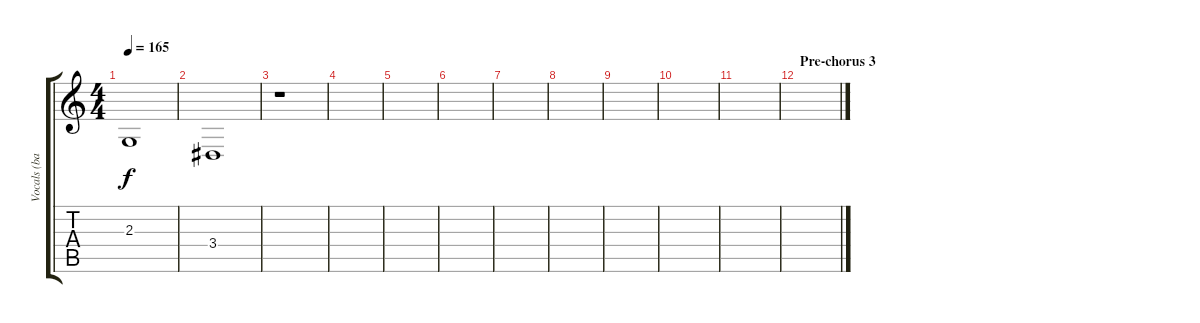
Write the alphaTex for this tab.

\track ("Vocals (back-up)" "Vocals (ba") {instrument lead2sawtooth}
\staff {score tabs}
\tuning (D4 A3 F3 C3 G2 C2) {hide}
\ts (4 4)
\tempo 165
\clef g2
\ks c
2.3{t}.1{dy f} |
3.4.1 |
r.1 |
|
|
|
|
|
|
|
|
\section ("" "Pre-chorus 3")
